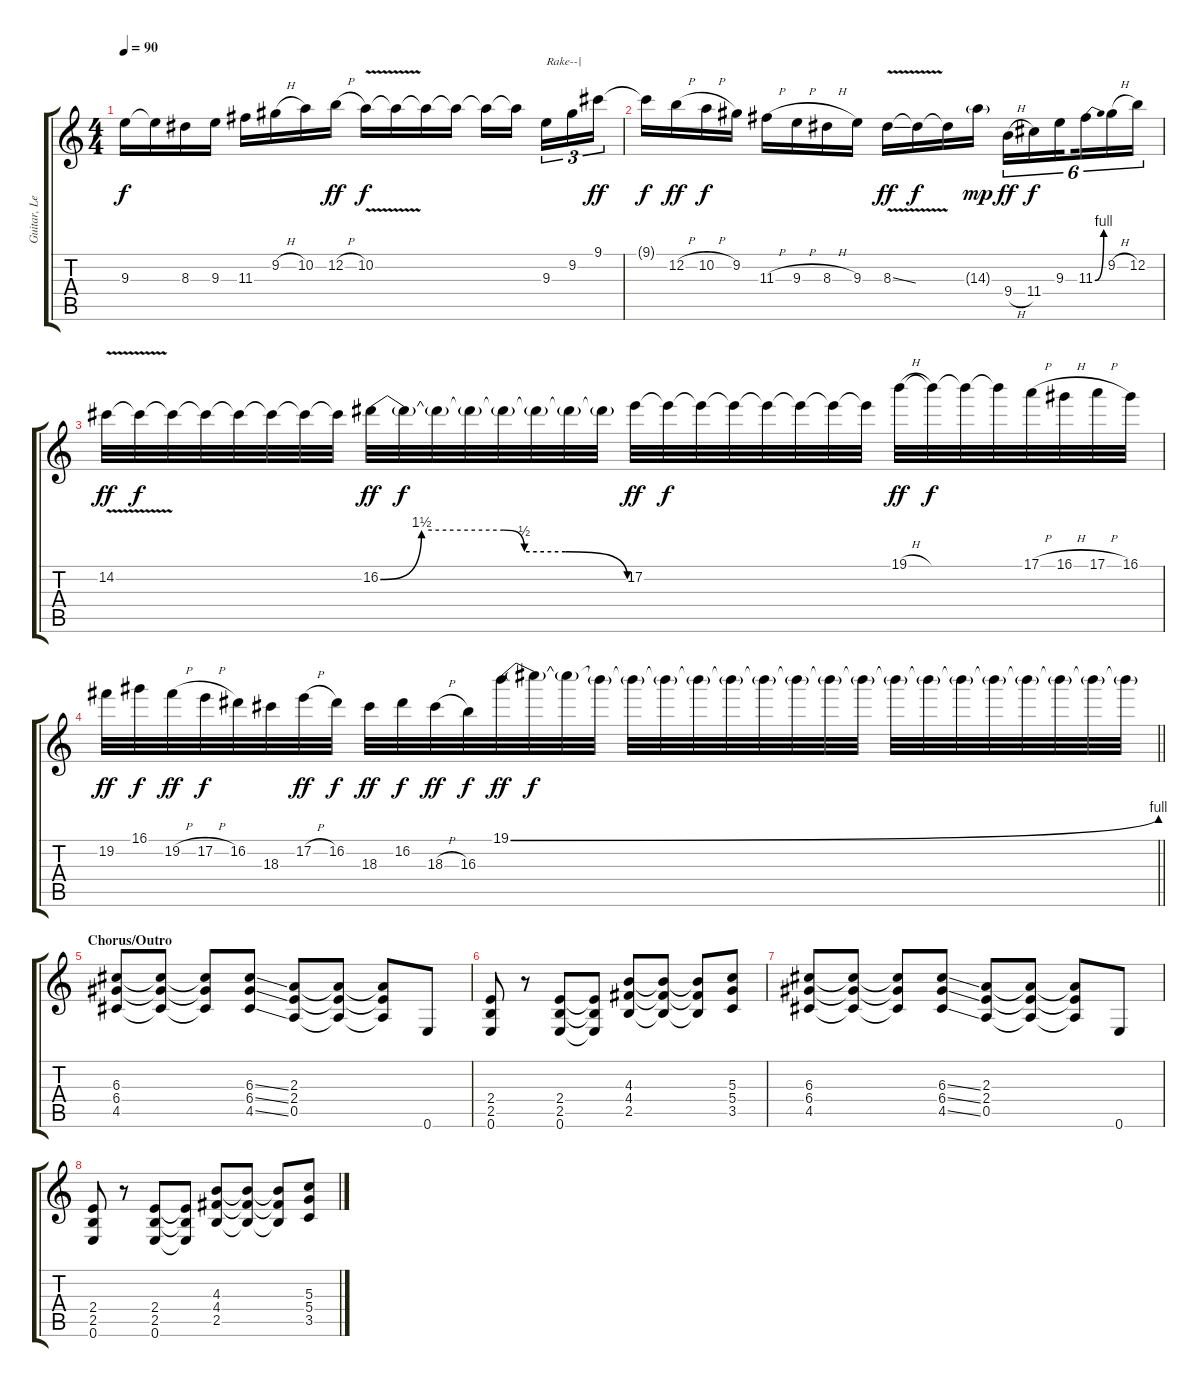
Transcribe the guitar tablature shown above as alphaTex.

\track ("Guitar, Lead" "Guitar, Le") {instrument overdrivenguitar}
\staff {score tabs}
\tuning (E4 B3 G3 D3 A2 E2) {hide}
\ts (4 4)
\tempo 90
\clef g2
\ks c
9.3{t}.16{dy f} 9.3{t}.16 8.3.16 9.3.16 11.3.16 9.2{h}.16 10.2.16 12.2{h}.16{dy ff} 10.2{v}.16{dy f} 10.2{t}.16 10.2{t}.16 10.2{t}.16 10.2{t}.16 10.2{t}.16{beam splitsecondary} 9.3.16{tu (3 2) txt "Rake--|"} 9.2.16{tu (3 2)} 9.1.16{tu (3 2) dy ff} |
9.1{t}.16{dy f} 12.2{h}.16{dy ff} 10.2{h}.16{dy f} 9.2.16 11.3{h}.16 9.3{h}.16 8.3{h}.16 9.3.16 8.3{v ss}.16{dy ff} 8.3{t}.16{dy f} 8.3{t}.16 14.3{g}.16{dy mp} 9.4{h}.16{tu (6 4) dy ff} 11.4.16{tu (6 4) dy f} 9.3.16{tu (6 4) beam splitsecondary} 11.3{be (bend 0 0 60 4)}.16{tu (6 4)} 9.2{h}.16{tu (6 4)} 12.2.16{tu (6 4)} |
14.2{v}.32{dy ff} 14.2{t}.32{dy f} 14.2{t}.32 14.2{t}.32 14.2{t}.32 14.2{t}.32 14.2{t}.32 14.2{t}.32 16.2{be (custom 0 0 10 6 30 6 35 2 45 2 60 0)}.32{dy ff} 16.2{t}.32{dy f} 16.2{t}.32 16.2{t}.32 16.2{t}.32 16.2{t}.32 16.2{t}.32 16.2{t}.32 17.2.32{dy ff} 17.2{t}.32{dy f} 17.2{t}.32 17.2{t}.32 17.2{t}.32 17.2{t}.32 17.2{t}.32 17.2{t}.32 19.1{h}.32{dy ff} 19.1{t}.32{dy f} 19.1{t}.32 19.1{t}.32 17.1{h}.32 16.1{h}.32 17.1{h}.32 16.1.32 |
\barLineRight lightlight
19.2.32{dy ff} 16.1.32{dy f} 19.2{h}.32{dy ff} 17.2{h}.32{dy f} 16.2.32 18.3.32 17.2{h}.32{dy ff} 16.2.32{dy f} 18.3.32{dy ff} 16.2.32{dy f} 18.3{h}.32{dy ff} 16.3.32{dy f} 19.1{be (bend 0 0 60 4)}.32{dy ff} 19.1{t}.32{dy f} 19.1{t}.32 19.1{t}.32 19.1{t}.32 19.1{t}.32 19.1{t}.32 19.1{t}.32 19.1{t}.32 19.1{t}.32 19.1{t}.32 19.1{t}.32 19.1{t}.32 19.1{t}.32 19.1{t}.32 19.1{t}.32 19.1{t}.32 19.1{t}.32 19.1{t}.32 19.1{t}.32 |
\section ("" "Chorus/Outro")
(6.3 6.4 4.5).8 (6.3{t} 6.4{t} 4.5{t}).8 (6.3{t} 6.4{t} 4.5{t}).8 (6.3{ss} 6.4{ss} 4.5{ss}).8 (2.3 2.4 0.5).8 (2.3{t} 2.4{t} 0.5{t}).8 (2.3{t} 2.4{t} 0.5{t}).8 0.6.8 |
(2.4 2.5 0.6).8 r.8 (2.4 2.5 0.6).8 (2.4{t} 2.5{t} 0.6{t}).8 (4.3 4.4 2.5).8 (4.3{t} 4.4{t} 2.5{t}).8 (4.3{t} 4.4{t} 2.5{t}).8 (5.3 5.4 3.5).8 |
(6.3 6.4 4.5).8 (6.3{t} 6.4{t} 4.5{t}).8 (6.3{t} 6.4{t} 4.5{t}).8 (6.3{ss} 6.4{ss} 4.5{ss}).8 (2.3 2.4 0.5).8 (2.3{t} 2.4{t} 0.5{t}).8 (2.3{t} 2.4{t} 0.5{t}).8 0.6.8 |
(2.4 2.5 0.6).8 r.8 (2.4 2.5 0.6).8 (2.4{t} 2.5{t} 0.6{t}).8 (4.3 4.4 2.5).8 (4.3{t} 4.4{t} 2.5{t}).8 (4.3{t} 4.4{t} 2.5{t}).8 (5.3 5.4 3.5).8
